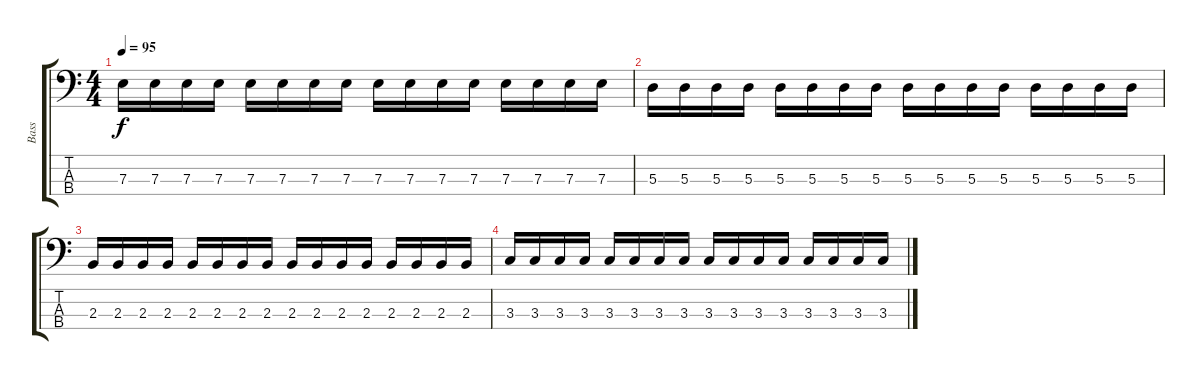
\track ("Bass" "Bass") {instrument fretlessbass}
\staff {score tabs}
\tuning (G2 D2 A1 E1) {hide}
\ts (4 4)
\tempo 95
\clef f4
\ks c
7.3.16{dy f} 7.3.16 7.3.16 7.3.16 7.3.16 7.3.16 7.3.16 7.3.16 7.3.16 7.3.16 7.3.16 7.3.16 7.3.16 7.3.16 7.3.16 7.3.16 |
5.3.16 5.3.16 5.3.16 5.3.16 5.3.16 5.3.16 5.3.16 5.3.16 5.3.16 5.3.16 5.3.16 5.3.16 5.3.16 5.3.16 5.3.16 5.3.16 |
2.3.16 2.3.16 2.3.16 2.3.16 2.3.16 2.3.16 2.3.16 2.3.16 2.3.16 2.3.16 2.3.16 2.3.16 2.3.16 2.3.16 2.3.16 2.3.16 |
3.3.16 3.3.16 3.3.16 3.3.16 3.3.16 3.3.16 3.3.16 3.3.16 3.3.16 3.3.16 3.3.16 3.3.16 3.3.16 3.3.16 3.3.16 3.3.16
